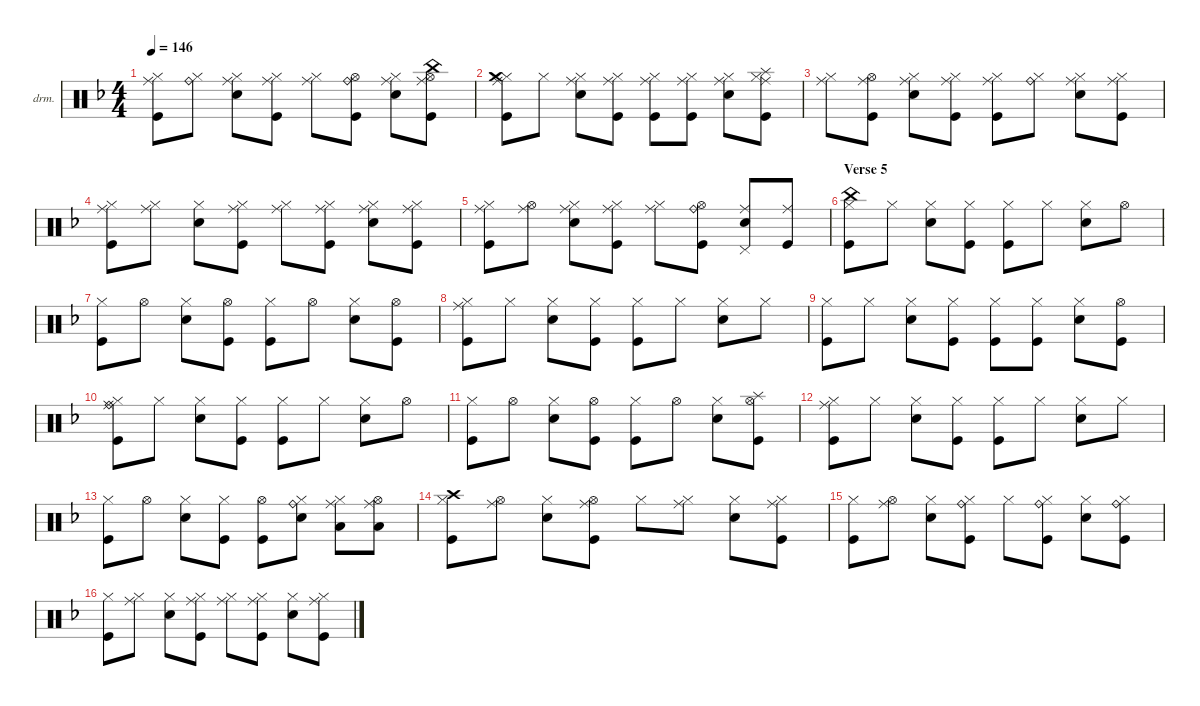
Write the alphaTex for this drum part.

\hideDynamics
\bracketExtendMode nobrackets
\firstSystemTrackNameOrientation horizontal
\otherSystemsTrackNameOrientation horizontal
\track ("Bobby - Drums" "drm.") {instrument percussion}
\staff {score}
\articulation defaults
\ts (4 4)
\tempo 146
\clef neutral
\ks dminor
("Kick (hit)"{acc forcenatural} "Hi-Hat (closed)"{acc #} "Ride (middle)"{acc #}).8{dy fff beam Down} ("Hi-Hat (closed)"{acc #} "Ride (bell)"{acc forcenatural}).8{dy p beam Down} ("Snare (hit) 2"{acc forcenatural} "Hi-Hat (closed)"{acc #} "Ride (middle)"{acc #}).8{dy fff beam Down} ("Kick (hit)"{acc forcenatural} "Hi-Hat (closed)"{acc #} "Ride (middle)"{acc #}).8{beam Down} ("Hi-Hat (closed)"{acc #} "Ride (middle)"{acc #}).8{dy mf beam Down} ("Kick (hit)"{acc forcenatural} "Hi-Hat (open)"{acc #} "Ride (bell)"{acc forcenatural}).8{dy fff beam Down} ("Snare (hit) 2"{acc forcenatural} "Hi-Hat (closed)"{acc #} "Ride (middle)"{acc #}).8{beam Down} ("Kick (hit)"{acc forcenatural} "Hi-Hat (open)"{acc #} "Ride (middle)"{acc #} "China (hit)"{acc forcenatural}).8{beam Down} |
("Kick (hit)"{acc forcenatural} "Hi-Hat (closed)"{acc #} "Ride (middle)"{acc #} "Crash medium (hit)"{acc forcenatural}).8{beam Down} "Hi-Hat (closed)"{acc #}.8{dy p beam Down} ("Snare (hit) 2"{acc forcenatural} "Hi-Hat (closed)"{acc #} "Ride (middle)"{acc #}).8{dy fff beam Down} ("Kick (hit)"{acc forcenatural} "Hi-Hat (closed)"{acc #} "Ride (middle)"{acc #}).8{beam Down} ("Kick (hit)"{acc forcenatural} "Hi-Hat (closed)"{acc #} "Ride (middle)"{acc #}).8{beam Down} ("Kick (hit)"{acc forcenatural} "Hi-Hat (closed)"{acc #} "Ride (middle)"{acc #}).8{beam Down} ("Snare (hit) 2"{acc forcenatural} "Hi-Hat (closed)"{acc #} "Ride (middle)"{acc #}).8{beam Down} ("Kick (hit)"{acc forcenatural} "Hi-Hat (closed)"{acc #} "Ride (middle)"{acc #} "Splash (hit)"{acc forcenatural}).8{beam Down} |
("Hi-Hat (closed)"{acc #} "Ride (middle)"{acc #}).8{dy mf beam Down} ("Kick (hit)"{acc forcenatural} "Hi-Hat (open)"{acc #} "Ride (middle)"{acc #}).8{dy fff beam Down} ("Snare (hit) 2"{acc forcenatural} "Hi-Hat (closed)"{acc #} "Ride (middle)"{acc #}).8{beam Down} ("Kick (hit)"{acc forcenatural} "Hi-Hat (closed)"{acc #} "Ride (middle)"{acc #}).8{beam Down} ("Kick (hit)"{acc forcenatural} "Hi-Hat (closed)"{acc #} "Ride (middle)"{acc #}).8{beam Down} ("Hi-Hat (closed)"{acc #} "Ride (bell)"{acc forcenatural}).8{dy p beam Down} ("Snare (hit) 2"{acc forcenatural} "Hi-Hat (closed)"{acc #} "Ride (middle)"{acc #}).8{dy fff beam Down} ("Kick (hit)"{acc forcenatural} "Hi-Hat (closed)"{acc #} "Ride (middle)"{acc #}).8{dy ff beam Down} |
\scale
0.976839 ("Kick (hit)"{acc forcenatural} "Hi-Hat (closed)"{acc #} "Ride (middle)"{acc #}).8{dy fff beam Down} ("Hi-Hat (closed)"{acc #} "Ride (middle)"{acc #}).8{dy p beam Down} ("Snare (hit) 2"{acc forcenatural} "Hi-Hat (closed)"{acc #}).8{dy fff beam Down} ("Kick (hit)"{acc forcenatural} "Hi-Hat (closed)"{acc #} "Ride (middle)"{acc #}).8{beam Down} ("Hi-Hat (closed)"{acc #} "Ride (middle)"{acc #}).8{dy mf beam Down} ("Kick (hit)"{acc forcenatural} "Hi-Hat (closed)"{acc #} "Ride (middle)"{acc #}).8{dy fff beam Down} ("Snare (hit) 2"{acc forcenatural} "Hi-Hat (closed)"{acc #} "Ride (middle)"{acc #}).8{beam Down} ("Kick (hit)"{acc forcenatural} "Hi-Hat (closed)"{acc #} "Ride (middle)"{acc #}).8{beam Down} |
\scale
0.91574 ("Kick (hit)"{acc forcenatural} "Hi-Hat (closed)"{acc #} "Ride (middle)"{acc #}).8{beam Down} ("Hi-Hat (open)"{acc #} "Ride (middle)"{acc #}).8{dy mp beam Down} ("Snare (hit) 2"{acc forcenatural} "Hi-Hat (closed)"{acc #} "Ride (middle)"{acc #}).8{dy fff beam Down} ("Kick (hit)"{acc forcenatural} "Hi-Hat (closed)"{acc #} "Ride (middle)"{acc #}).8{beam Down} ("Hi-Hat (closed)"{acc #} "Ride (middle)"{acc #}).8{dy mf beam Down} ("Kick (hit)"{acc forcenatural} "Hi-Hat (open)"{acc #} "Ride (bell)"{acc forcenatural}).8{dy fff beam Down} ("Snare (hit) 2"{acc forcenatural} "Pedal Hi-Hat (hit)"{acc #} "Ride (middle)"{acc #}).8{beam Up} ("Kick (hit)"{acc forcenatural} "Ride (middle)"{acc #}).8{dy f beam Up} |
\section ("" "Verse 5")
\scale
1.10742 ("Kick (hit)"{acc forcenatural} "Hi-Hat (closed)"{acc #} "China (hit)"{acc forcenatural}).8{dy fff beam Down} "Hi-Hat (closed)"{acc #}.8{dy p beam Down} ("Snare (hit) 2"{acc forcenatural} "Hi-Hat (closed)"{acc #}).8{dy fff beam Down} ("Kick (hit)"{acc forcenatural} "Hi-Hat (closed)"{acc #}).8{beam Down} ("Kick (hit)"{acc forcenatural} "Hi-Hat (closed)"{acc #}).8{beam Down} "Hi-Hat (closed)"{acc #}.8{dy p beam Down} ("Snare (hit) 2"{acc forcenatural} "Hi-Hat (closed)"{acc #}).8{dy fff beam Down} "Hi-Hat (open)"{acc #}.8{dy mp beam Down} |
\scale
1.26524 ("Kick (hit)"{acc forcenatural} "Hi-Hat (closed)"{acc #}).8{dy fff beam Down} "Hi-Hat (open)"{acc #}.8{dy mp beam Down} ("Snare (hit) 2"{acc forcenatural} "Hi-Hat (closed)"{acc #}).8{dy fff beam Down} ("Kick (hit)"{acc forcenatural} "Hi-Hat (open)"{acc #}).8{beam Down} ("Kick (hit)"{acc forcenatural} "Hi-Hat (closed)"{acc #}).8{beam Down} "Hi-Hat (open)"{acc #}.8{dy mp beam Down} ("Snare (hit) 2"{acc forcenatural} "Hi-Hat (closed)"{acc #}).8{dy fff beam Down} ("Kick (hit)"{acc forcenatural} "Hi-Hat (open)"{acc #}).8{beam Down} |
\scale
0.786867 ("Kick (hit)"{acc forcenatural} "Hi-Hat (closed)"{acc #} "Ride (middle)"{acc #}).8{beam Down} "Hi-Hat (closed)"{acc #}.8{dy p beam Down} ("Snare (hit) 2"{acc forcenatural} "Hi-Hat (closed)"{acc #}).8{dy fff beam Down} ("Kick (hit)"{acc forcenatural} "Hi-Hat (closed)"{acc #}).8{beam Down} ("Kick (hit)"{acc forcenatural} "Hi-Hat (closed)"{acc #}).8{beam Down} "Hi-Hat (closed)"{acc #}.8{dy p beam Down} ("Snare (hit) 2"{acc forcenatural} "Hi-Hat (closed)"{acc #}).8{dy fff beam Down} "Hi-Hat (closed)"{acc #}.8{dy p beam Down} |
\scale
0.947895 ("Kick (hit)"{acc forcenatural} "Hi-Hat (closed)"{acc #}).8{dy fff beam Down} "Hi-Hat (closed)"{acc #}.8{dy p beam Down} ("Snare (hit) 2"{acc forcenatural} "Hi-Hat (closed)"{acc #}).8{dy fff beam Down} ("Kick (hit)"{acc forcenatural} "Hi-Hat (closed)"{acc #}).8{beam Down} ("Kick (hit)"{acc forcenatural} "Hi-Hat (closed)"{acc #}).8{beam Down} ("Kick (hit)"{acc forcenatural} "Hi-Hat (closed)"{acc #}).8{beam Down} ("Snare (hit) 2"{acc forcenatural} "Hi-Hat (closed)"{acc #}).8{beam Down} ("Kick (hit)"{acc forcenatural} "Hi-Hat (open)"{acc #}).8{beam Down} |
\scale
1.32496 ("Kick (hit)"{acc forcenatural} "Hi-Hat (closed)"{acc #} "Ride (middle)"{acc #} "Ride (bell)"{acc forcenatural}).8{beam Down} "Hi-Hat (closed)"{acc #}.8{dy mp beam Down} ("Snare (hit) 2"{acc forcenatural} "Hi-Hat (closed)"{acc #}).8{dy fff beam Down} ("Kick (hit)"{acc forcenatural} "Hi-Hat (closed)"{acc #}).8{beam Down} ("Kick (hit)"{acc forcenatural} "Hi-Hat (closed)"{acc #}).8{beam Down} "Hi-Hat (closed)"{acc #}.8{dy p beam Down} ("Snare (hit) 2"{acc forcenatural} "Hi-Hat (closed)"{acc #}).8{dy fff beam Down} "Hi-Hat (open)"{acc #}.8{dy mp beam Down} |
\scale
1.13377 ("Kick (hit)"{acc forcenatural} "Hi-Hat (closed)"{acc #}).8{dy fff beam Down} "Hi-Hat (open)"{acc #}.8{dy mp beam Down} ("Snare (hit) 2"{acc forcenatural} "Hi-Hat (closed)"{acc #}).8{dy fff beam Down} ("Kick (hit)"{acc forcenatural} "Hi-Hat (open)"{acc #}).8{beam Down} ("Kick (hit)"{acc forcenatural} "Hi-Hat (closed)"{acc #}).8{beam Down} "Hi-Hat (open)"{acc #}.8{dy mp beam Down} ("Snare (hit) 2"{acc forcenatural} "Hi-Hat (closed)"{acc #}).8{dy fff beam Down} ("Kick (hit)"{acc forcenatural} "Hi-Hat (open)"{acc #} "Splash (hit)"{acc forcenatural}).8{beam Down} |
\scale
0.541267 ("Kick (hit)"{acc forcenatural} "Hi-Hat (closed)"{acc #} "Ride (middle)"{acc #}).8{beam Down} "Hi-Hat (closed)"{acc #}.8{dy p beam Down} ("Snare (hit) 2"{acc forcenatural} "Hi-Hat (closed)"{acc #}).8{dy fff beam Down} ("Kick (hit)"{acc forcenatural} "Hi-Hat (closed)"{acc #}).8{beam Down} ("Kick (hit)"{acc forcenatural} "Hi-Hat (closed)"{acc #}).8{beam Down} "Hi-Hat (closed)"{acc #}.8{dy p beam Down} ("Snare (hit) 2"{acc forcenatural} "Hi-Hat (closed)"{acc #}).8{dy fff beam Down} "Hi-Hat (closed)"{acc #}.8{dy mf beam Down} |
\scale
1.08126 ("Kick (hit)"{acc forcenatural} "Hi-Hat (closed)"{acc #}).8{dy fff beam Down} "Hi-Hat (open)"{acc #}.8{dy mf beam Down} ("Snare (hit) 2"{acc forcenatural} "Hi-Hat (closed)"{acc #}).8{dy fff beam Down} ("Kick (hit)"{acc forcenatural} "Hi-Hat (closed)"{acc #}).8{beam Down} ("Kick (hit)"{acc forcenatural} "Hi-Hat (open)"{acc #}).8{beam Down} ("Snare (hit) 2"{acc forcenatural} "Hi-Hat (closed)"{acc #} "Ride (bell)"{acc forcenatural}).8{beam Down} ("Hi-Hat (closed)"{acc #} "Low Tom (hit)"{acc forcenatural} "Ride (middle)"{acc #}).8{dy mf beam Down} ("Low Floor Tom (hit)"{acc forcenatural} "Hi-Hat (open)"{acc #} "Ride (middle)"{acc #}).8{dy fff beam Down} |
\scale
1.1471 ("Kick (hit)"{acc forcenatural} "Hi-Hat (closed)"{acc #} "Crash high (hit)"{acc #}).8{beam Down} ("Hi-Hat (open)"{acc #} "Ride (middle)"{acc #}).8{dy mp beam Down} ("Snare (hit) 2"{acc forcenatural} "Hi-Hat (closed)"{acc #}).8{dy fff beam Down} ("Kick (hit)"{acc forcenatural} "Hi-Hat (open)"{acc #} "Ride (middle)"{acc #}).8{beam Down} "Hi-Hat (closed)"{acc #}.8{dy f beam Down} ("Hi-Hat (closed)"{acc #} "Ride (middle)"{acc #}).8{dy p beam Down} ("Snare (hit) 2"{acc forcenatural} "Hi-Hat (closed)"{acc #}).8{dy fff beam Down} ("Kick (hit)"{acc forcenatural} "Hi-Hat (closed)"{acc #} "Ride (middle)"{acc #}).8{dy ff beam Down} |
\scale
0.771647 ("Kick (hit)"{acc forcenatural} "Hi-Hat (closed)"{acc #}).8{dy fff beam Down} ("Hi-Hat (open)"{acc #} "Ride (middle)"{acc #}).8{dy p beam Down} ("Snare (hit) 2"{acc forcenatural} "Hi-Hat (closed)"{acc #}).8{dy fff beam Down} ("Kick (hit)"{acc forcenatural} "Hi-Hat (closed)"{acc #} "Ride (bell)"{acc forcenatural}).8{beam Down} "Hi-Hat (closed)"{acc #}.8{dy mf beam Down} ("Kick (hit)"{acc forcenatural} "Hi-Hat (closed)"{acc #} "Ride (bell)"{acc forcenatural}).8{dy fff beam Down} ("Snare (hit) 2"{acc forcenatural} "Hi-Hat (closed)"{acc #}).8{beam Down} ("Kick (hit)"{acc forcenatural} "Hi-Hat (closed)"{acc #} "Ride (bell)"{acc forcenatural}).8{beam Down} |
\scale
1.09108 ("Kick (hit)"{acc forcenatural} "Hi-Hat (closed)"{acc #}).8{beam Down} ("Hi-Hat (closed)"{acc #} "Ride (middle)"{acc #}).8{dy p beam Down} ("Snare (hit) 2"{acc forcenatural} "Hi-Hat (closed)"{acc #}).8{dy fff beam Down} ("Kick (hit)"{acc forcenatural} "Hi-Hat (closed)"{acc #} "Ride (middle)"{acc #}).8{beam Down} ("Hi-Hat (closed)"{acc #} "Ride (middle)"{acc #}).8{dy f beam Down} ("Kick (hit)"{acc forcenatural} "Hi-Hat (closed)"{acc #} "Ride (middle)"{acc #}).8{dy fff beam Down} ("Snare (hit) 2"{acc forcenatural} "Hi-Hat (closed)"{acc #}).8{beam Down} ("Kick (hit)"{acc forcenatural} "Hi-Hat (closed)"{acc #} "Ride (middle)"{acc #}).8{beam Down}
